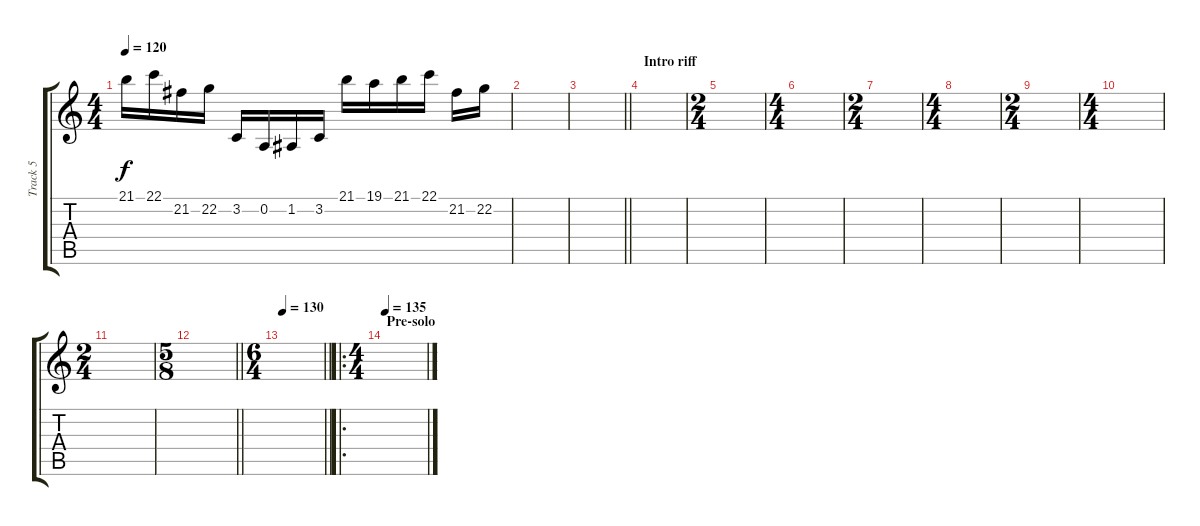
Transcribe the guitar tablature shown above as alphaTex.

\track ("Track 5" "Track 5") {instrument pizzicatostrings}
\staff {score tabs}
\tuning (D4 A3 F3 C3 G2 C2) {hide}
\ts (4 4)
\tempo 120
\clef g2
\ks c
21.1.16{dy f} 22.1.16 21.2.16 22.2.16 3.2.16 0.2.16 1.2.16 3.2.16 21.1.16 19.1.16 21.1.16 22.1.16 21.2.16 22.2.16 |
|
\barLineRight lightlight
|
\section ("" "Intro riff")
|
\ts (2 4)
|
\ts (4 4)
|
\ts (2 4)
|
\ts (4 4)
|
\ts (2 4)
|
\ts (4 4)
|
\ts (2 4)
|
\ts (5 8)
\barLineRight lightlight
|
\ts (6 4)
\tempo 130
\barLineRight lightlight
|
\ro
\ts (4 4)
\section ("" "Pre-solo")
\tempo 135
